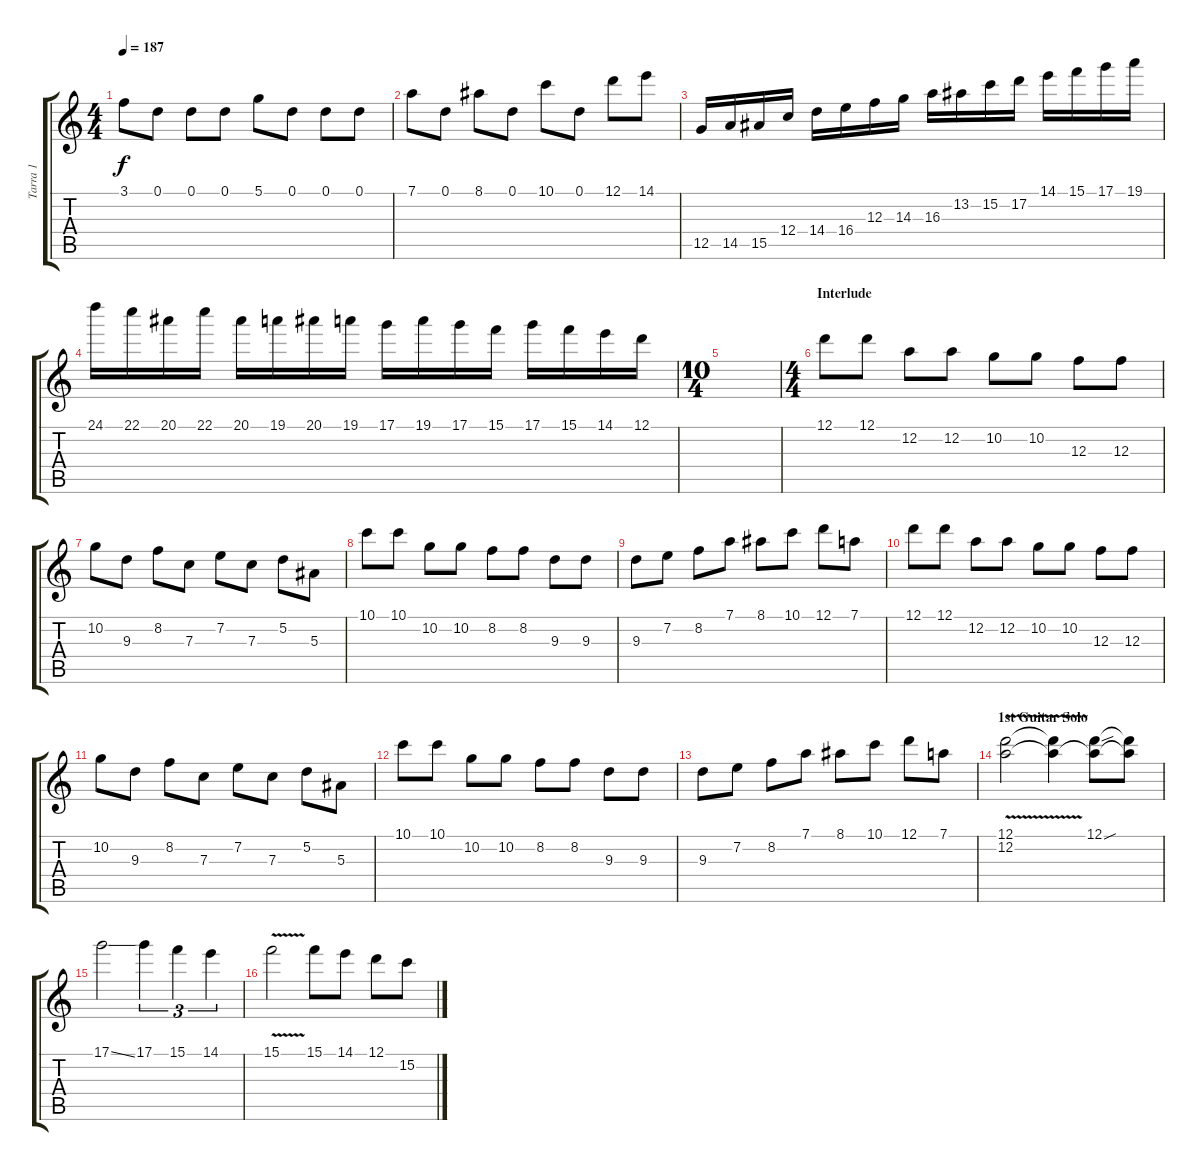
\track ("Tarra 1" "Tarra 1") {instrument distortionguitar}
\staff {score tabs}
\tuning (D4 A3 F3 C3 G2 D2) {hide}
\ts (4 4)
\tempo 187
\clef g2
\ks c
3.1.8{dy f} 0.1.8 0.1.8 0.1.8 5.1.8 0.1.8 0.1.8 0.1.8 |
7.1.8 0.1.8 8.1.8 0.1.8 10.1.8 0.1.8 12.1.8 14.1.8 |
12.5.16 14.5.16 15.5.16 12.4.16 14.4.16 16.4.16 12.3.16 14.3.16 16.3.16 13.2.16 15.2.16 17.2.16 14.1.16 15.1.16 17.1.16 19.1.16 |
24.1.16 22.1.16 20.1.16 22.1.16 20.1.16 19.1.16 20.1.16 19.1.16 17.1.16 19.1.16 17.1.16 15.1.16 17.1.16 15.1.16 14.1.16 12.1.16 |
\ts (10 4)
|
\ts (4 4)
\section ("" "Interlude")
12.1.8 12.1.8 12.2.8 12.2.8 10.2.8 10.2.8 12.3.8 12.3.8 |
10.2.8 9.3.8 8.2.8 7.3.8 7.2.8 7.3.8 5.2.8 5.3.8 |
10.1.8 10.1.8 10.2.8 10.2.8 8.2.8 8.2.8 9.3.8 9.3.8 |
9.3.8 7.2.8 8.2.8 7.1.8 8.1.8 10.1.8 12.1.8 7.1.8 |
12.1.8 12.1.8 12.2.8 12.2.8 10.2.8 10.2.8 12.3.8 12.3.8 |
10.2.8 9.3.8 8.2.8 7.3.8 7.2.8 7.3.8 5.2.8 5.3.8 |
10.1.8 10.1.8 10.2.8 10.2.8 8.2.8 8.2.8 9.3.8 9.3.8 |
9.3.8 7.2.8 8.2.8 7.1.8 8.1.8 10.1.8 12.1.8 7.1.8 |
\section ("" "1st Guitar Solo")
(12.1{v} 12.2).2 (12.1{t} 12.2{t}).4 (12.1{sou} 12.2{t}).8 (12.1{t} 12.2{t}).8 |
17.1{ss}.2 17.1.4{tu (3 2)} 15.1.4{tu (3 2)} 14.1.4{tu (3 2)} |
15.1{v}.2 15.1.8 14.1.8 12.1.8 15.2.8
